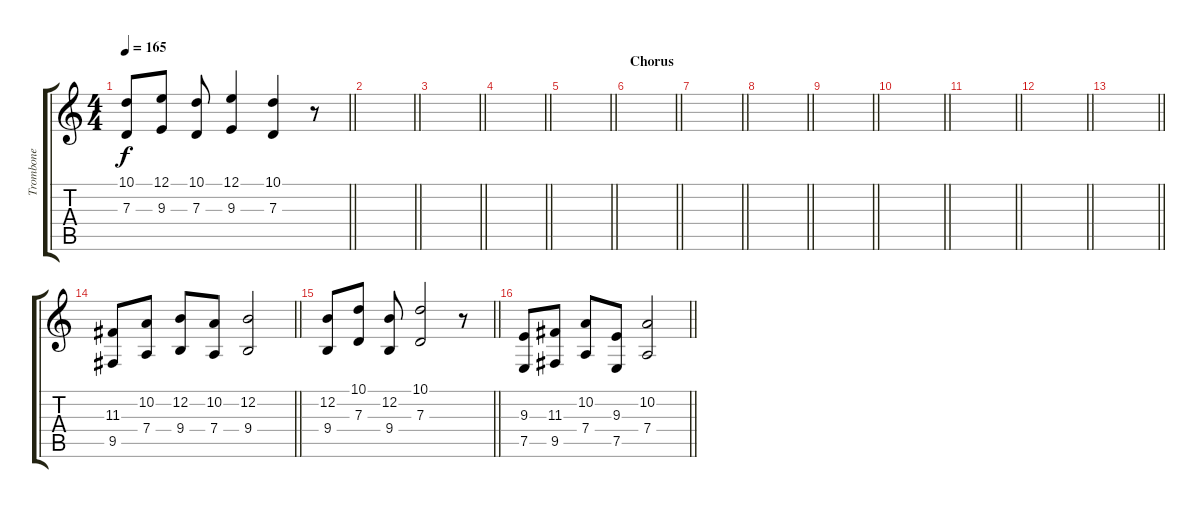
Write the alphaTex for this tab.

\track ("Trombone" "Trombone") {instrument trombone}
\staff {score tabs}
\tuning (E4 B3 G3 D3 A2 E2) {hide}
\ts (4 4)
\tempo 165
\clef g2
\barLineRight lightlight
\ks c
(10.1 7.3).8{dy f} (12.1 9.3).8 (10.1 7.3).8 (12.1 9.3).4 (10.1 7.3).4 r.8 |
\barLineRight lightlight
|
\barLineRight lightlight
|
\barLineRight lightlight
|
\barLineRight lightlight
|
\section ("" "Chorus")
\barLineRight lightlight
|
\barLineRight lightlight
|
\barLineRight lightlight
|
\barLineRight lightlight
|
\barLineRight lightlight
|
\barLineRight lightlight
|
\barLineRight lightlight
|
\barLineRight lightlight
|
\barLineRight lightlight
(11.3 9.5).8 (10.2 7.4).8 (12.2 9.4).8 (10.2 7.4).8 (12.2 9.4).2 |
\barLineRight lightlight
(12.2 9.4).8 (10.1 7.3).8 (12.2 9.4).8 (10.1 7.3).2 r.8 |
\barLineRight lightlight
(9.3 7.5).8 (11.3 9.5).8 (10.2 7.4).8 (9.3 7.5).8 (10.2 7.4).2
